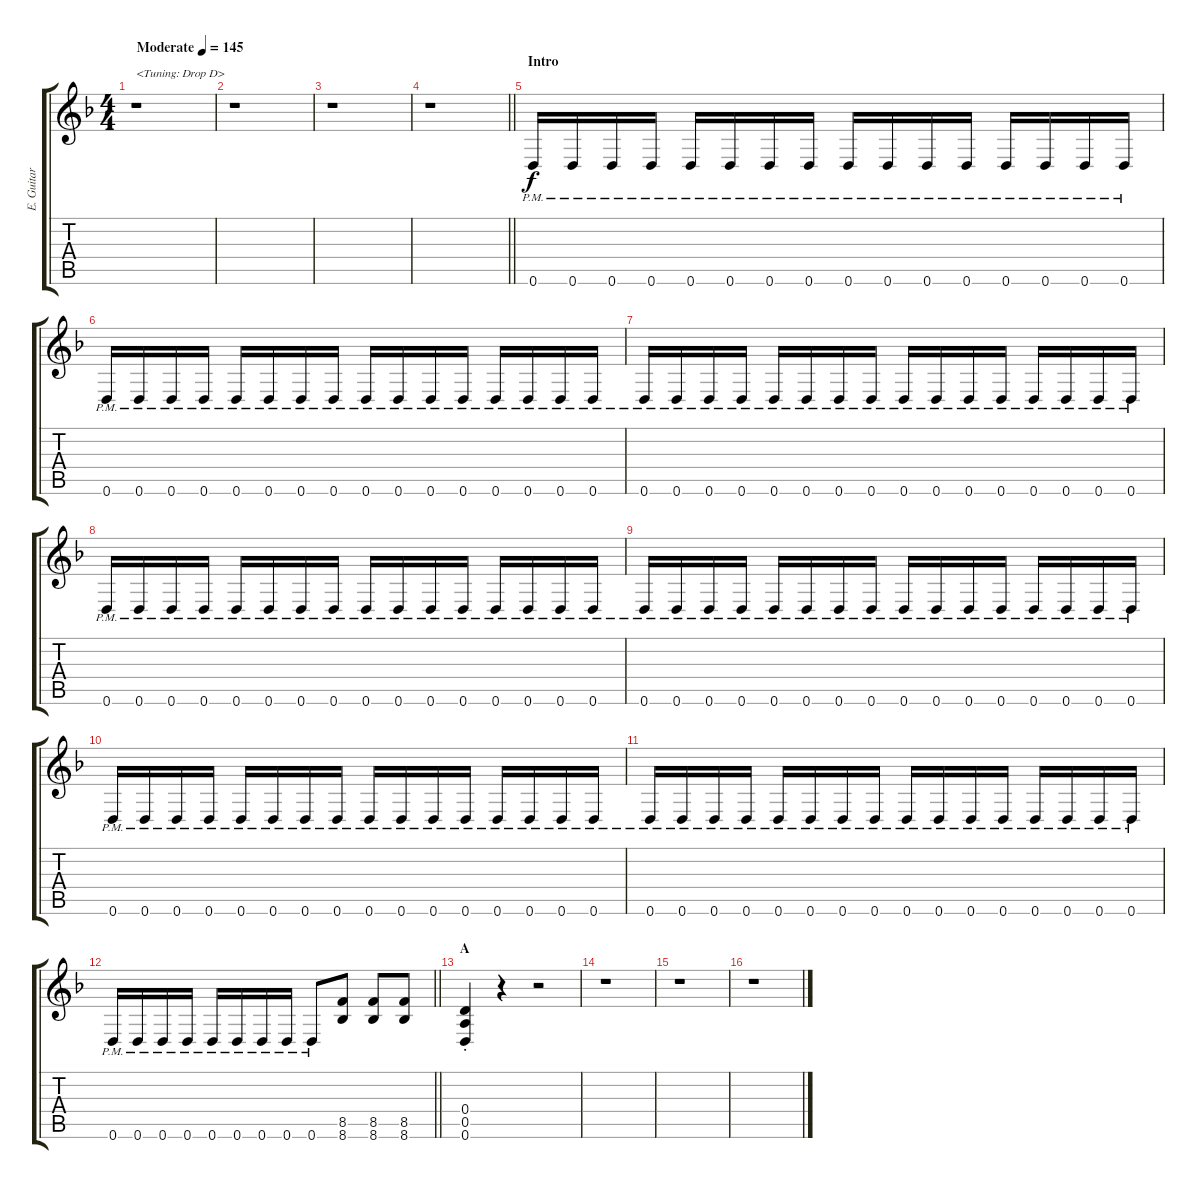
\track ("E. Guitar I" "E. Guitar ") {instrument overdrivenguitar}
\staff {score tabs}
\tuning (E4 B3 G3 D3 A2 D2) {hide}
\ts (4 4)
\tempo (145 "Moderate")
\clef g2
\ks f
r.1{txt "<Tuning: Drop D>" dy f instrument overdrivenguitar} |
r.1 |
r.1 |
\barLineRight lightlight
r.1 |
\section ("" "Intro")
0.6{pm}.16 0.6{pm}.16 0.6{pm}.16 0.6{pm}.16 0.6{pm}.16 0.6{pm}.16 0.6{pm}.16 0.6{pm}.16 0.6{pm}.16 0.6{pm}.16 0.6{pm}.16 0.6{pm}.16 0.6{pm}.16 0.6{pm}.16 0.6{pm}.16 0.6{pm}.16 |
0.6{pm}.16 0.6{pm}.16 0.6{pm}.16 0.6{pm}.16 0.6{pm}.16 0.6{pm}.16 0.6{pm}.16 0.6{pm}.16 0.6{pm}.16 0.6{pm}.16 0.6{pm}.16 0.6{pm}.16 0.6{pm}.16 0.6{pm}.16 0.6{pm}.16 0.6{pm}.16 |
0.6{pm}.16 0.6{pm}.16 0.6{pm}.16 0.6{pm}.16 0.6{pm}.16 0.6{pm}.16 0.6{pm}.16 0.6{pm}.16 0.6{pm}.16 0.6{pm}.16 0.6{pm}.16 0.6{pm}.16 0.6{pm}.16 0.6{pm}.16 0.6{pm}.16 0.6{pm}.16 |
0.6{pm}.16 0.6{pm}.16 0.6{pm}.16 0.6{pm}.16 0.6{pm}.16 0.6{pm}.16 0.6{pm}.16 0.6{pm}.16 0.6{pm}.16 0.6{pm}.16 0.6{pm}.16 0.6{pm}.16 0.6{pm}.16 0.6{pm}.16 0.6{pm}.16 0.6{pm}.16 |
0.6{pm}.16 0.6{pm}.16 0.6{pm}.16 0.6{pm}.16 0.6{pm}.16 0.6{pm}.16 0.6{pm}.16 0.6{pm}.16 0.6{pm}.16 0.6{pm}.16 0.6{pm}.16 0.6{pm}.16 0.6{pm}.16 0.6{pm}.16 0.6{pm}.16 0.6{pm}.16 |
0.6{pm}.16 0.6{pm}.16 0.6{pm}.16 0.6{pm}.16 0.6{pm}.16 0.6{pm}.16 0.6{pm}.16 0.6{pm}.16 0.6{pm}.16 0.6{pm}.16 0.6{pm}.16 0.6{pm}.16 0.6{pm}.16 0.6{pm}.16 0.6{pm}.16 0.6{pm}.16 |
0.6{pm}.16 0.6{pm}.16 0.6{pm}.16 0.6{pm}.16 0.6{pm}.16 0.6{pm}.16 0.6{pm}.16 0.6{pm}.16 0.6{pm}.16 0.6{pm}.16 0.6{pm}.16 0.6{pm}.16 0.6{pm}.16 0.6{pm}.16 0.6{pm}.16 0.6{pm}.16 |
\barLineRight lightlight
0.6{pm}.16 0.6{pm}.16 0.6{pm}.16 0.6{pm}.16 0.6{pm}.16 0.6{pm}.16 0.6{pm}.16 0.6{pm}.16 0.6{pm}.8 (8.5 8.6).8 (8.5 8.6).8 (8.5 8.6).8 |
\section ("" "A")
(0.4{st} 0.5{st} 0.6{st}).4 r.4 r.2 |
r.1 |
r.1 |
r.1
